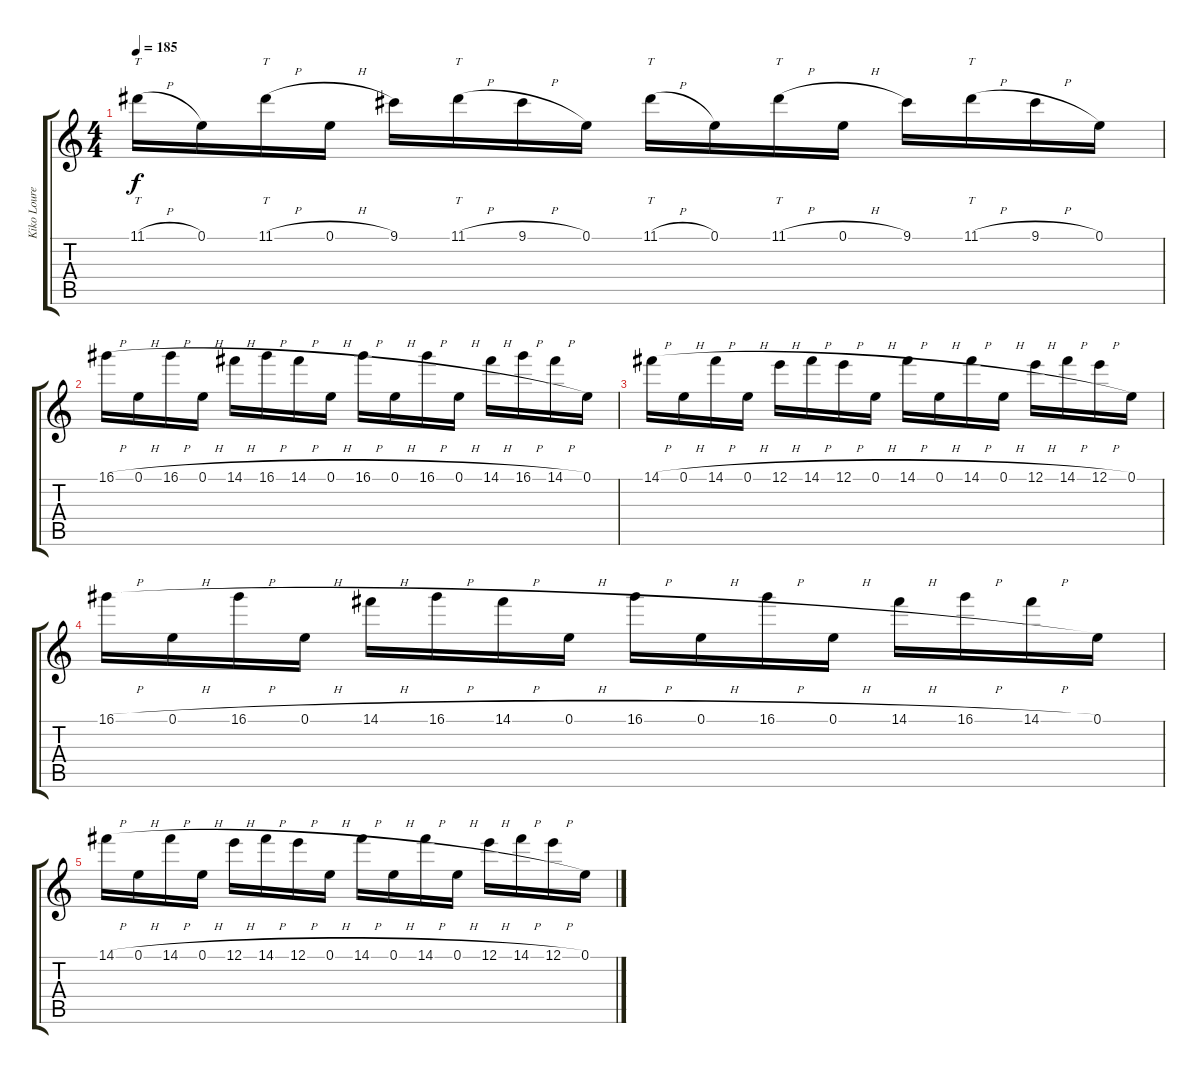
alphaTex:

\track ("Kiko Loureiro" "Kiko Loure") {instrument distortionguitar}
\staff {score tabs}
\tuning (E4 B3 G3 D3 A2 E2) {hide}
\ts (4 4)
\tempo 185
\clef g2
\ks c
11.1{h}.16{tt dy f} 0.1.16 11.1{h}.16{tt} 0.1{h}.16 9.1.16 11.1{h}.16{tt} 9.1{h}.16 0.1.16 11.1{h}.16{tt} 0.1.16 11.1{h}.16{tt} 0.1{h}.16 9.1.16 11.1{h}.16{tt} 9.1{h}.16 0.1.16 |
16.1{h}.16 0.1{h}.16 16.1{h}.16 0.1{h}.16 14.1{h}.16 16.1{h}.16 14.1{h}.16 0.1{h}.16 16.1{h}.16 0.1{h}.16 16.1{h}.16 0.1{h}.16 14.1{h}.16 16.1{h}.16 14.1{h}.16 0.1.16 |
14.1{h}.16 0.1{h}.16 14.1{h}.16 0.1{h}.16 12.1{h}.16 14.1{h}.16 12.1{h}.16 0.1{h}.16 14.1{h}.16 0.1{h}.16 14.1{h}.16 0.1{h}.16 12.1{h}.16 14.1{h}.16 12.1{h}.16 0.1.16 |
16.1{h}.16 0.1{h}.16 16.1{h}.16 0.1{h}.16 14.1{h}.16 16.1{h}.16 14.1{h}.16 0.1{h}.16 16.1{h}.16 0.1{h}.16 16.1{h}.16 0.1{h}.16 14.1{h}.16 16.1{h}.16 14.1{h}.16 0.1.16 |
14.1{h}.16 0.1{h}.16 14.1{h}.16 0.1{h}.16 12.1{h}.16 14.1{h}.16 12.1{h}.16{volume 10} 0.1{h}.16 14.1{h}.16 0.1{h}.16{volume 7} 14.1{h}.16 0.1{h}.16 12.1{h}.16{volume 5} 14.1{h}.16 12.1{h}.16{volume 2} 0.1.16
